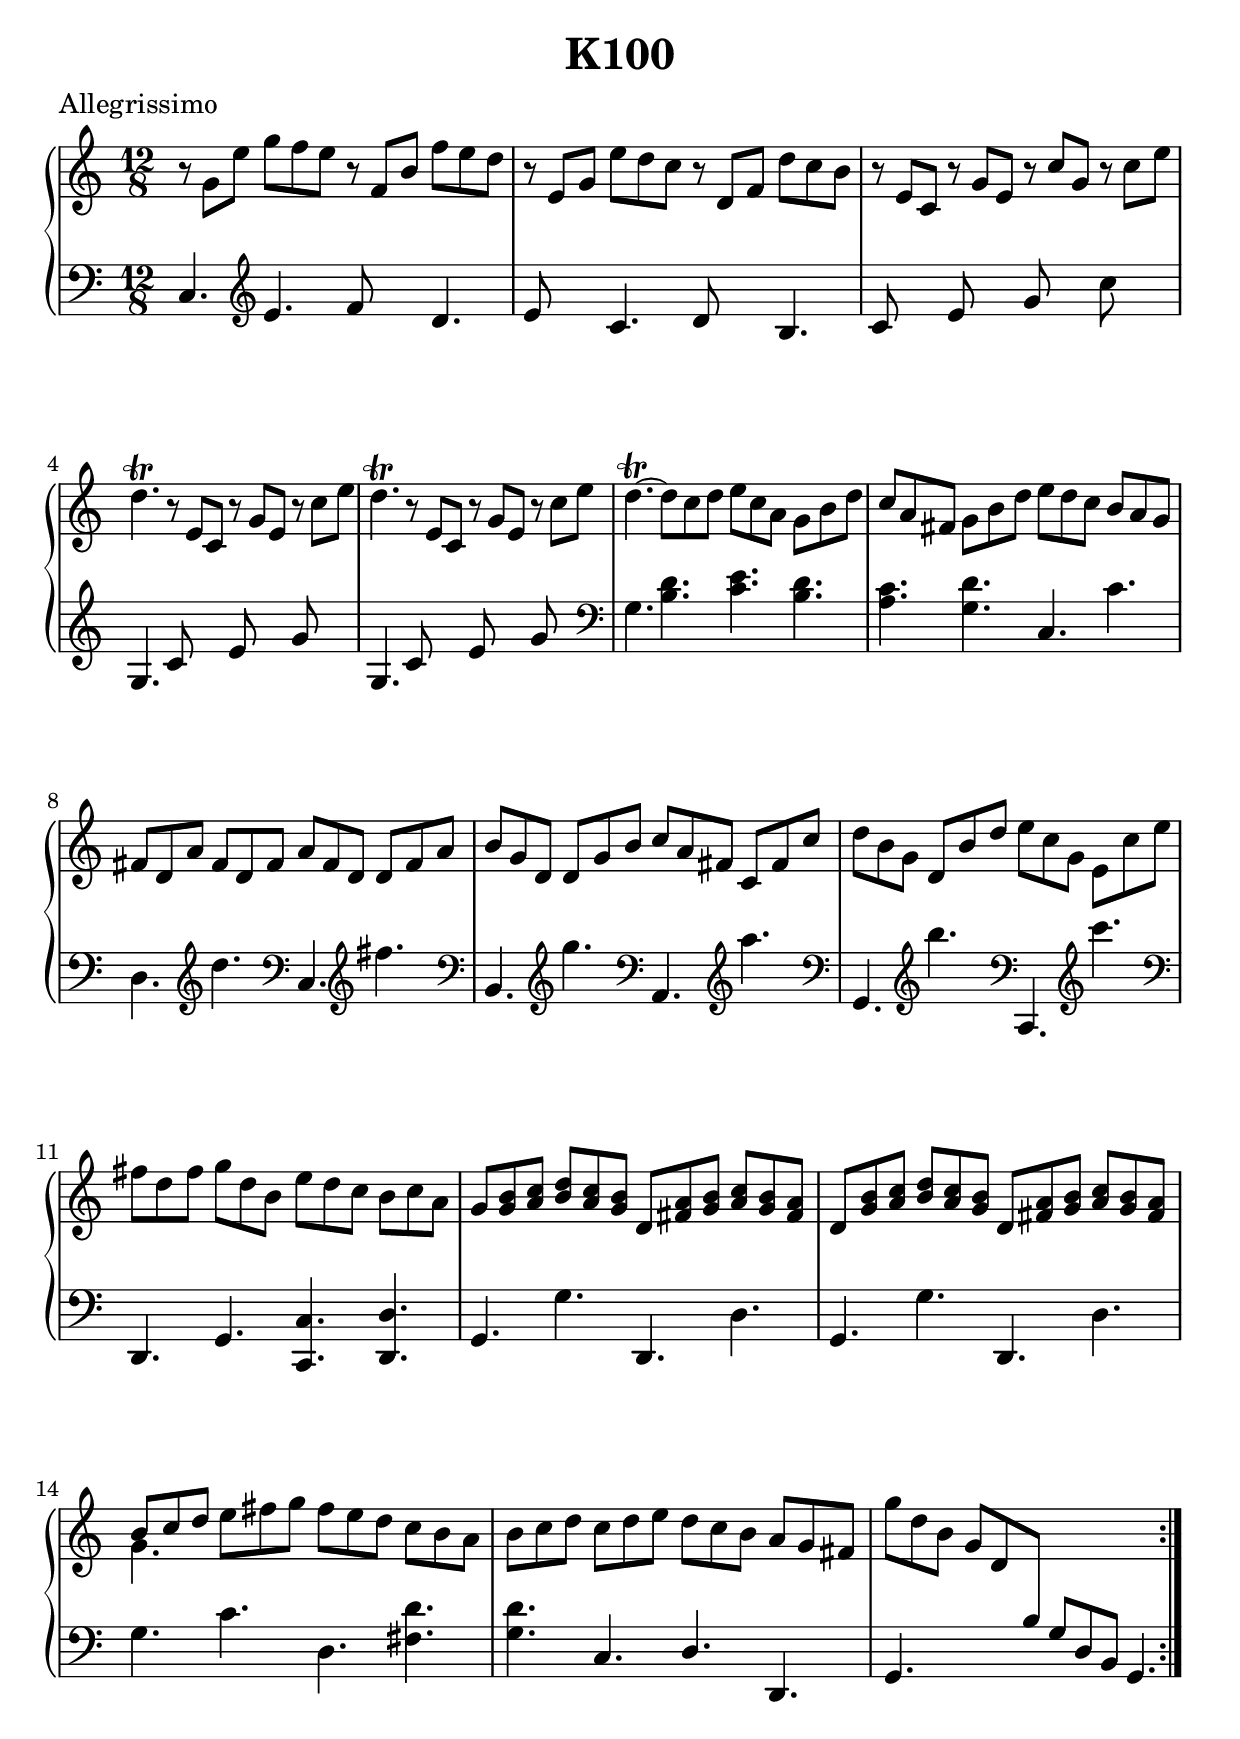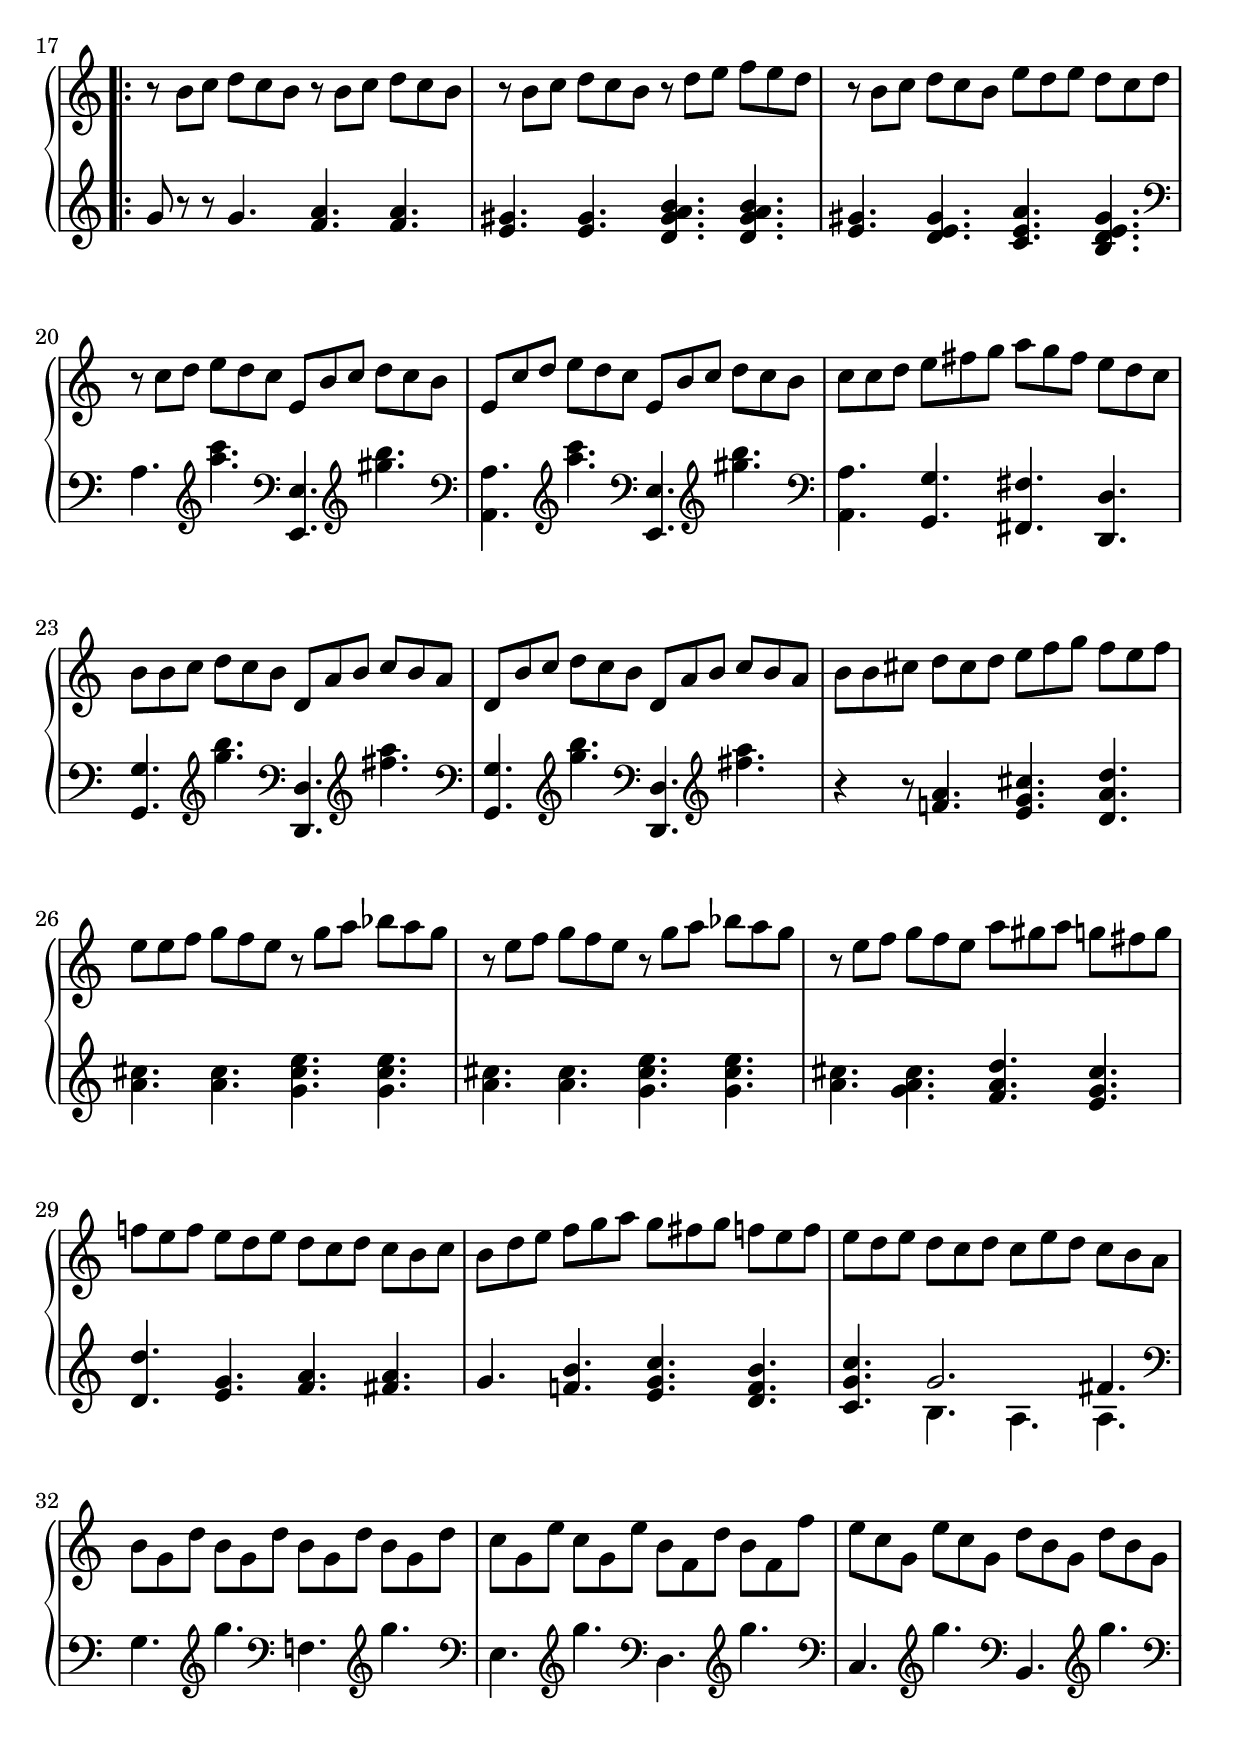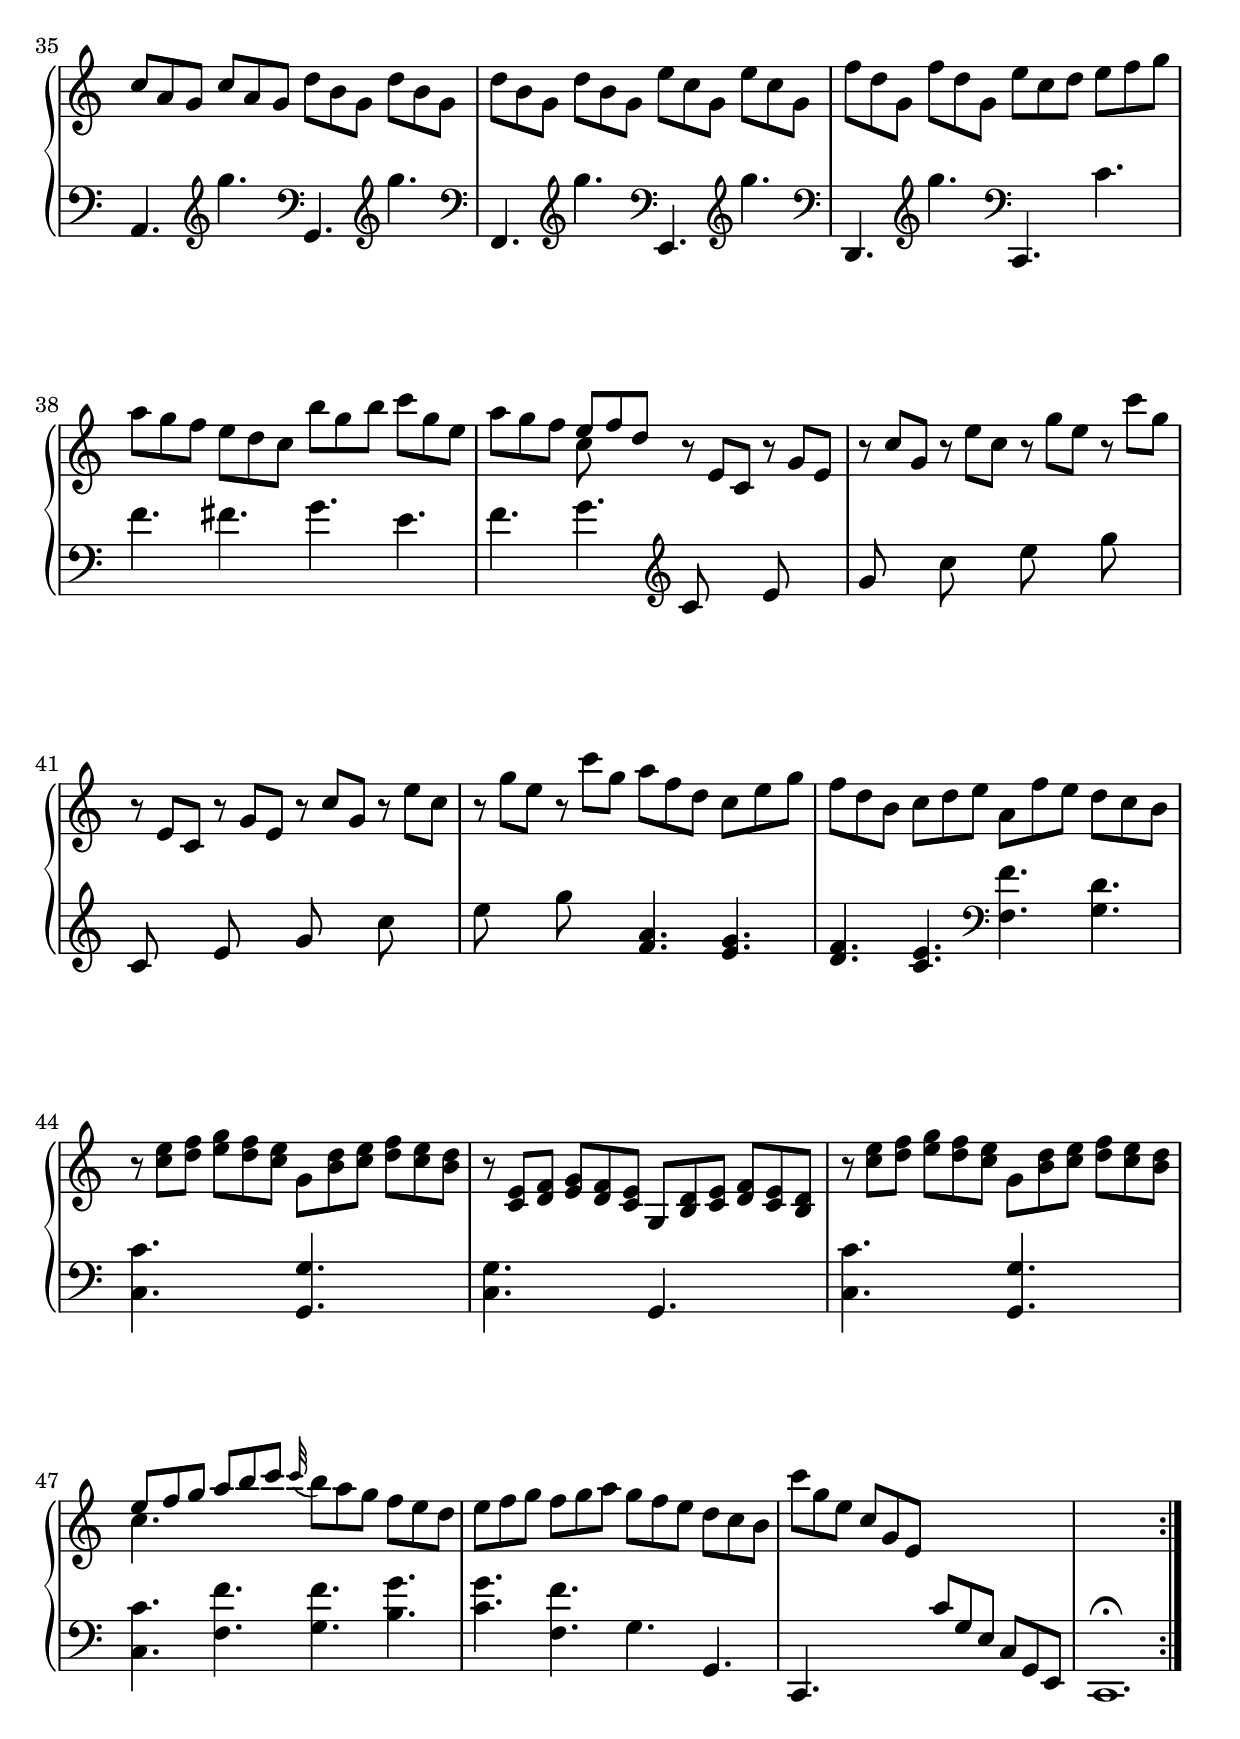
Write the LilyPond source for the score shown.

\version "2.18.2"
\version "2.18.2"

su = \stemUp
sd = \stemDown
sn = \stemNeutral
tu = \tieUp
td = \tieDown
tn = \tieNeutral
cstr = \change Staff = "right"
cstl = \change Staff = "left"

global = {
  \key c \major
  \time 12/8
}

right = \relative c'' {
  \global
 
  \repeat volta 2 {
    r8 g e' g f e r f, b f' e d
    r8 e, g e' d c r d, f d' c b
    r e, c r g' e r c' g r c e
    
    d4.-\trill r8 e, c r g' e r c' e
    d4.-\trill r8 e, c r g' e r c' e
    d4.-\trill ~ d8 c d e c a g b d
    
    c a fis g b d e d c b a g
    fis d a' fis d fis a fis d d fis a
    b g d d g b c a fis c fis c'
    
    d b g d b' d e c g \sd e c' e \sn
    fis d fis g d b e d c b c a \su 
    << { s b c d c b s a b c b a } { g g a b a g d fis g a g fis } >>
    
    << { s b c d c b s a b c b a } { d, g a b a g d fis g a g fis } >>
    \sn << { b c d } \\ { g,4. } >> e'8 fis g fis e d c b a
    b c d c d e d c b a g fis
    g' d b \su g d \cstl b g d b g4. \sn 
  }
  
  \repeat volta 2 {
    \cstr r8 b'' c d c b r b c d c b
    r b c d c b r d e f e d
    r b c d c b e d e d c d
    
    r c d e d c e, b' c d c b
    e, c' d e d c e, b' c d c b
    c c d e fis g a g fis e d c
    
    b b c d c b \su d, a' b c b a
    d, b' c \sd d c b \su d, a' b c b a
    \sn b b cis d cis d e f g f e f
    
    e e f g f e r g a bes a g
    r e f g f e r g a bes a g
    r e f g f e a gis a g fis g
    
    f! e f e d e d c d c b c
    b d e f g a g fis g f e f
    e d e d c d c e d c b a
    
    \sd b g d' b g d' b g d' b g d'
    c g e' c g e' b f d' b f f'
    e c g e' c g d' b g d' b g
    
    \sn c a g c a g d' b g d' b g
    d' b g d' b g e' c g e' c g
    f' d g, f'd g, e' c d e f g
    
    a g f e d c b' g b c g e
    a g f << { e f d } \\ { c } >> r e, c r g' e
    r c' g r e' c r g' e r c' g

    r e, c r g' e r c' g r e' c
    r g' e r c' g a f d c e g
    f d b c d e a, f' e d c b
    
    r << { e f g f e s d e f e d } { c d e d c g b c d c b } >>
    r << { e, f g f e s d e f e d } { c d e d c g b c d c b } >>
    r << { e' f g f e s d e f e d } { c d e d c g b c d c b } >>
    
    << { e f g a[ b c] } \\ { c,4. } >>  \appoggiatura c'32 b8 a g f e d
    e f g f g a g f e d c b
    c' g e \su c g e \cstl c g e c g e
    c1.-\fermata
  }
}
 
left = \relative c {
  \global
  
  \repeat volta 2 {
    c4. \clef treble e' f8 s4 d4.
    e8 s4 c4. d8 s4 b4.
    c8 s4 e8 s4 g8 s4 c8 s4
    
    g,4. c8 s4 e8 s4 g8 s4
    g,4. c8 s4 e8 s4 g8 s4
    \clef bass g,4. <b d> <c e> <b d>    
    <a c> <g d'> c, c'
    
    << { \sn s4. \clef treble d' s \clef treble fis
        s \clef treble g s \clef treble a
        s \clef treble b s \clef treble c
      } \\
      { \sn \clef bass d,,,4. s \clef bass c s
        \clef bass b s \clef bass a s
        \clef bass g s \clef bass c, s
    } >>
    
    \clef bass d g <c, c'> <d d'>
    g g' d, d'
    g, g' d, d'
    
    g c d, <fis d'>
    <g d'> c, \once \su d d,
    g s s2.
  }
  \once \set Staff.explicitClefVisibility = #end-of-line-invisible 
  
  \repeat volta 2 {
    \clef treble g''8 r r g4. <f a> <f a> 
    <e gis> <e gis> <d gis a b> <d gis a b>
    <e gis> <d e gis> <c e a> <b d e gis>
    
    << { \sn \clef bass a s \clef bass <e, e'> s
         \clef bass <a a'> s \clef bass <e e'> s } \\
       { \sn s \clef treble <a''' c> s \clef treble <gis b>
         s \clef treble <a c> s \clef treble <gis b> } >>
    \clef bass <a,,, a'> <g g'> <fis fis'> <d d'>
     
    << { \sn \clef bass <g g'> s \clef bass <d d'> s
         \clef bass <g g'> s \clef bass <d d'> s } \\
       { \sn s \clef treble <g''' b> s \clef treble <fis a>
         s \clef treble <g b> s \clef treble <fis a> } >>
     r4 r8 <f,! a>4. <e g cis> <d a' d>
     
     \sd <a' cis> <a cis> <g cis e> <g cis e>
     <a cis> <a cis> <g cis e> <g cis e>
     <a cis> <g a cis> \sn <f a d> <e g cis>
     
     <d d'> <e g> <f a> <fis a>
     g <f! b> <e g c> <d f b>
     <c g' c> << { g'2. fis4. } \\ { b,4. a a } >>
     
     << { \sn \clef bass g s \clef bass f! s
          \clef bass e s \clef bass d s
          \clef bass c s \clef bass b s
          \clef bass a s \clef bass g s
          \clef bass f s \clef bass e s
          \clef bass d s \clef bass c } \\
        { \sn s \clef treble g'''' s \clef treble g
          s \clef treble g s \clef treble g
          s \clef treble g s \clef treble g
          s \clef treble g s \clef treble g
          s \clef treble g s \clef treble g
          s \clef treble g } >> c,,
      
     f fis g  e
     f g \clef treble c,8 s4 e8 s4
     g8 s4 c8 s4 e8 s4 g8 s4
     
     c,,8 s4 e8 s4 g8 s4 c8 s4 
     e8 s4 g8 s4 <f, a>4. <e g>
     <d f> <c e> \clef bass <f, f'> <g d'>
     
     <c, c'> s <g g'> s
     <c g'> s g s
     <c c'> s <g g'> s
     
     <c c'> <f f'> <g f'> <b g'>
     <c g'> <f, f'> g g,
     c, s s2.
     s1.
  }
}


#(set-global-staff-size 24)

\header {
  title = "K100"
  meter = "Allegrissimo"
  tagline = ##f
}

\paper {
  #(set-paper-size "a4")
  print-page-number = ##f
  between-system-padding = #0.1
  between-system-space = #0.1
  ragged-last-bottom = ##f
  ragged-bottom = ##f
}

\score {
  \new PianoStaff <<
    \new Staff = "right" {
      \right
    }
    \new Staff = "left" { 
      <<
      \clef bass \left 
      {s1.*16 \pageBreak}
      >>
    }
  >>
  \layout { indent = 0 }
}
